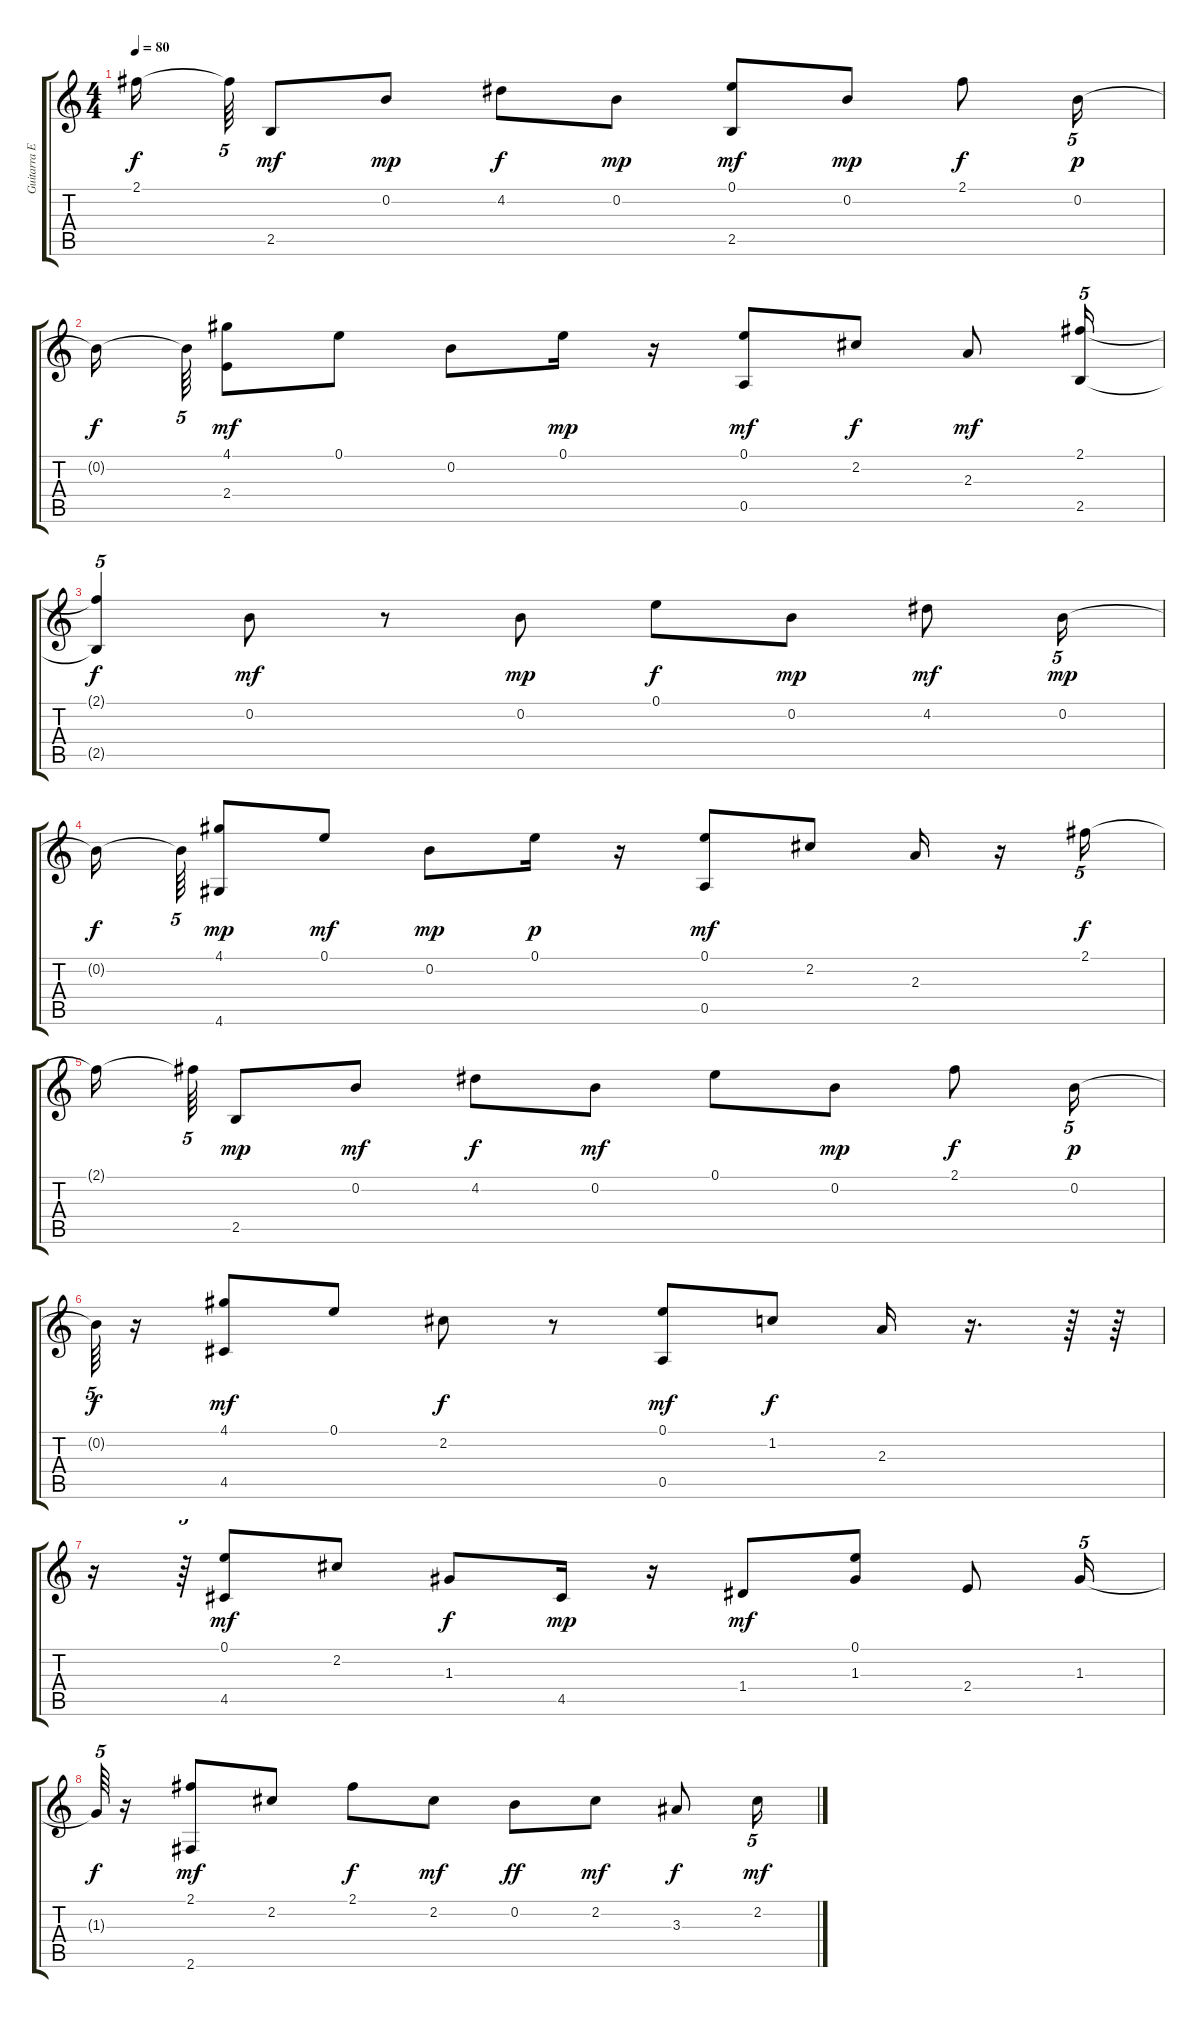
\track ("Guitarra Electrica 2" "Guitarra E") {instrument electricguitarjazz}
\staff {score tabs}
\tuning (E4 B3 G3 D3 A2 E2) {hide}
\ts (4 4)
\tempo 80
\clef g2
\ks c
2.1{t}.16{dy f beam splitsecondary} 2.1{t}.64{tu (5 4)} 2.5.8{dy mf} 0.2.8{dy mp} 4.2.8{dy f} 0.2.8{dy mp} (0.1 2.5).8{dy mf} 0.2.8{dy mp} 2.1.8{dy f} 0.2.16{tu (5 4) dy p} |
0.2{t}.16{dy f beam splitsecondary} 0.2{t}.64{tu (5 4)} (4.1 2.4).8{dy mf} 0.1.8 0.2.8 0.1.16{dy mp} r.16 (0.1 0.5).8{dy mf} 2.2.8{dy f} 2.3.8{dy mf} (2.1 2.5).16{tu (5 4)} |
(2.1{t} 2.5{t}).4{tu (5 4) dy f} 0.2.8{dy mf} r.8 0.2.8{dy mp} 0.1.8{dy f} 0.2.8{dy mp} 4.2.8{dy mf} 0.2.16{tu (5 4) dy mp} |
0.2{t}.16{dy f beam splitsecondary} 0.2{t}.64{tu (5 4)} (4.1 4.6).8{dy mp} 0.1.8{dy mf} 0.2.8{dy mp} 0.1.16{dy p} r.16 (0.1 0.5).8{dy mf} 2.2.8 2.3.16 r.16 2.1.16{tu (5 4) dy f} |
2.1{t}.16{beam splitsecondary} 2.1{t}.64{tu (5 4)} 2.5.8{dy mp} 0.2.8{dy mf} 4.2.8{dy f} 0.2.8{dy mf} 0.1.8 0.2.8{dy mp} 2.1.8{dy f} 0.2.16{tu (5 4) dy p} |
0.2{t}.64{tu (5 4) dy f} r.16 (4.1 4.5).8{dy mf} 0.1.8 2.2.8{dy f} r.8 (0.1 0.5).8{dy mf} 1.2.8{dy f} 2.3.16 r.16{d} r.64 r.64 |
r.16 r.64{tu (5 4)} (0.1 4.5).8{dy mf} 2.2.8 1.3.8{dy f} 4.5.16{dy mp} r.16 1.4.8{dy mf} (0.1 1.3).8 2.4.8 1.3.16{tu (5 4)} |
1.3{t}.64{tu (5 4) dy f} r.16 (2.1 2.6).8{dy mf} 2.2.8 2.1.8{dy f} 2.2.8{dy mf} 0.2.8{dy ff} 2.2.8{dy mf} 3.3.8{dy f} 2.2.16{tu (5 4) dy mf}
